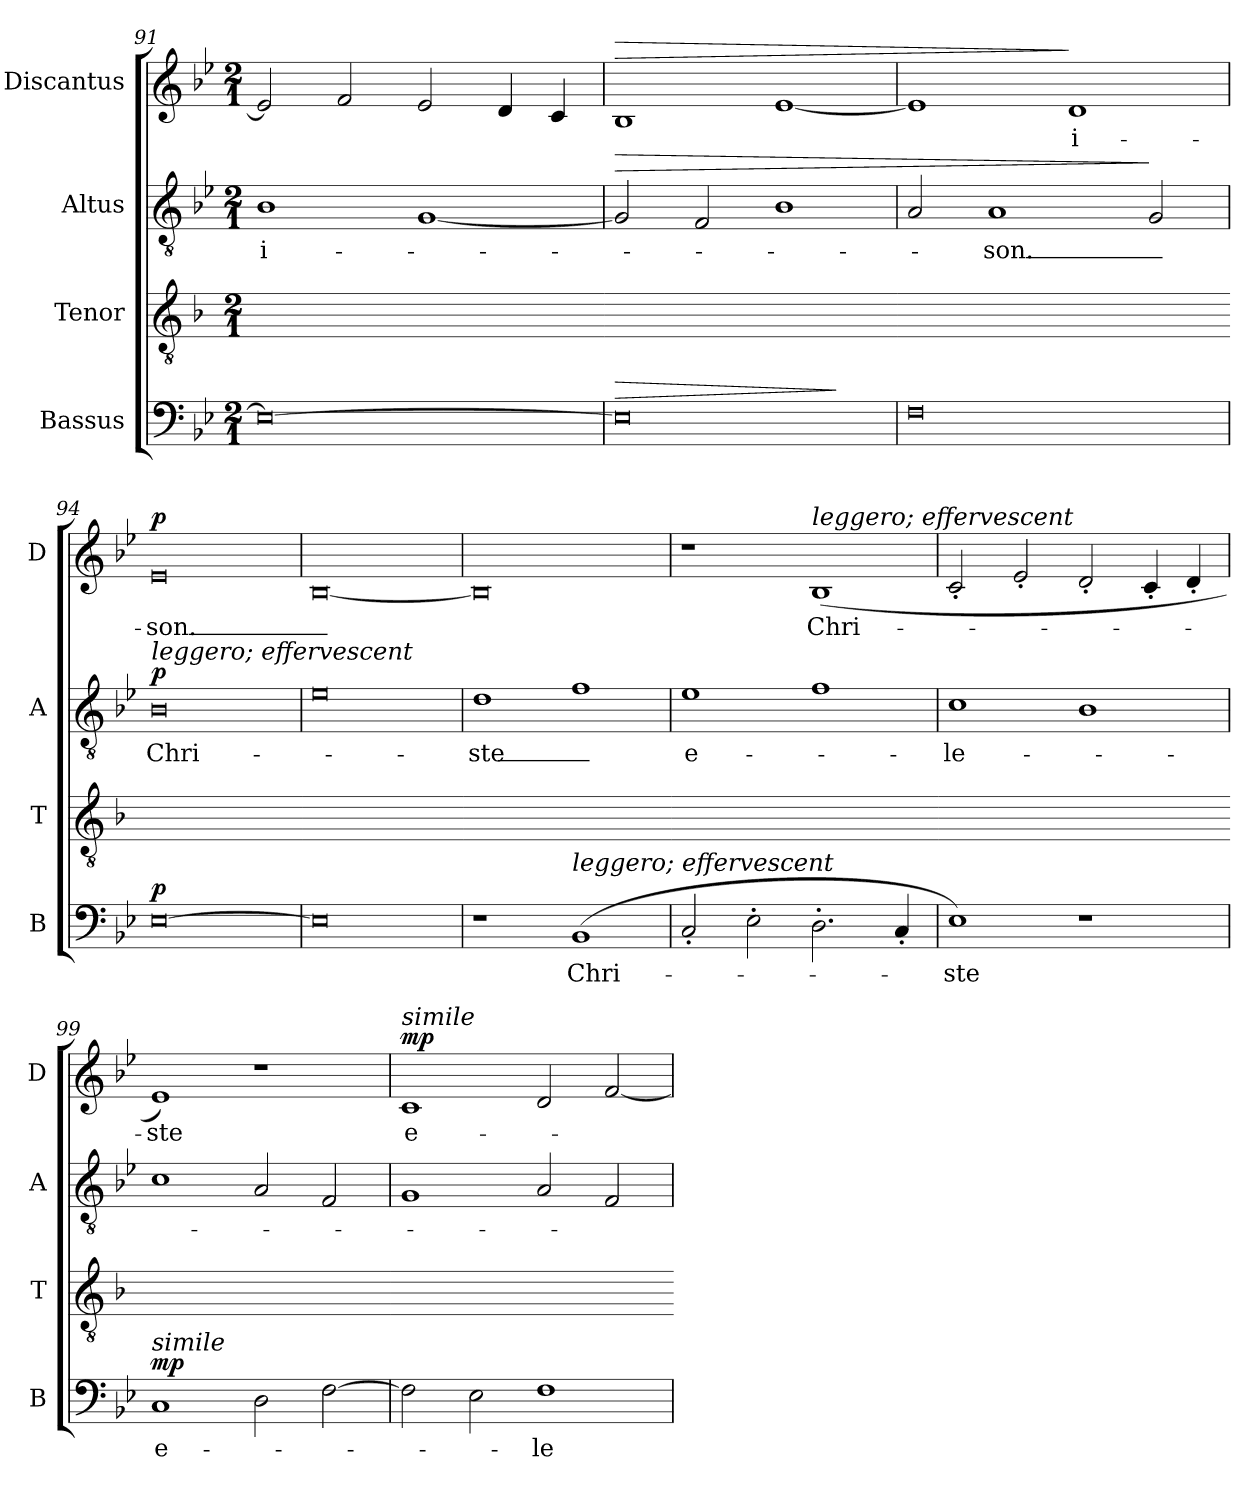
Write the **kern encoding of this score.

**kern	**text	**dynam	**kern	**kern	**text	**dynam	**kern	**text	**dynam
*part4	*part4	*part4	*part3	*part2	*part2	*part2	*part1	*part1	*part1
*staff4	*staff4	*staff4	*staff3	*staff2	*staff2	*staff2	*staff1	*staff1	*staff1
*I"Bassus	*	*	*I"Tenor	*I"Altus	*	*	*I"Discantus	*	*
*I'B	*	*	*I'T	*I'A	*	*	*I'D	*	*
*clefF4	*	*	*clefGv2	*clefGv2	*	*	*clefG2	*	*
*k[b-e-]	*	*	*k[b-]	*k[b-e-]	*	*	*k[b-e-]	*	*
*M2/1	*	*	*M2/1	*M2/1	*	*	*M2/1	*	*
=91	=91	=91	=91	=91	=91	=91	=91	=91	=91
0E-_	_	.	0ryy	1B-	-i-	.	2e-/]	.	.
.	.	.	.	.	.	.	2f/	.	.
.	.	.	.	[1G	.	.	2e-/	.	.
.	.	.	.	.	.	.	4d/	.	.
.	.	.	.	.	.	.	4c/	.	.
=92	=92	=92	=92-	=92	=92	=92	=92	=92	=92
!	!	!LO:HP:a	!	!	!	!LO:HP:a	!	!	!LO:HP:a
0E-]	_	>	0ryy	2G/]	.	>	1B-	.	>
.	.	.	.	2F/	.	.	.	.	.
.	.	.	.	1B-	.	.	[1e-	.	.
.	.	]	.	.	.	.	.	.	.
=93	=93	=93	=93-	=93	=93	=93	=93	=93	=93
0F	_	.	0ryy	2A/	.	.	1e-]	.	.
.	.	.	.	1A	-son._	.	.	.	.
.	.	.	.	.	.	.	1d	-i-	]
.	.	.	.	2G/	_	]	.	.	.
=94	=94	=94	=94-	=94	=94	=94	=94	=94	=94
!	!	!	!	!LO:TX:a:i:t=leggero; effervescent	!	!	!	!	!
!	!	!LO:DY:a	!	!	!	!LO:DY:a	!	!	!LO:DY:a
[0E-	_	p	0ryy	0B-	Chri-	p	0e-	-son._	p
=95	=95	=95	=95-	=95	=95	=95	=95	=95	=95
0E-]	_	.	0ryy	0e-	.	.	[0B-	_	.
=96	=96	=96	=96-	=96	=96	=96	=96	=96	=96
1r	.	.	0ryy	1d	-ste_	.	0B-]	_	.
!LO:TX:a:i:t=leggero; effervescent	!	!	!	!	!	!	!	!	!
(1BB-	Chri-	.	.	1f	_	.	.	.	.
=97	=97	=97	=97-	=97	=97	=97	=97	=97	=97
2C'/	.	.	0ryy	1e-	e-	.	1r	.	.
2E-'\	.	.	.	.	.	.	.	.	.
!	!	!	!	!	!	!	!LO:TX:a:i:t=leggero; effervescent	!	!
2.D'\	.	.	.	1f	.	.	(1B-	Chri-	.
4C'/	.	.	.	.	.	.	.	.	.
=98	=98	=98	=98-	=98	=98	=98	=98	=98	=98
1E-)	-ste	.	0ryy	1c	-le-	.	2c'/	.	.
.	.	.	.	.	.	.	2e-'/	.	.
1r	.	.	.	1B-	.	.	2d'/	.	.
.	.	.	.	.	.	.	4c'/	.	.
.	.	.	.	.	.	.	4d'/	.	.
=99	=99	=99	=99-	=99	=99	=99	=99	=99	=99
!LO:TX:a:i:t=simile	!	!	!	!	!	!	!	!	!
!	!	!LO:DY:a	!	!	!	!	!	!	!
1C	e-	mp	0ryy	1c	.	.	1e-)	-ste	.
2D\	.	.	.	2A/	.	.	1r	.	.
[2F\	.	.	.	2F/	.	.	.	.	.
=100	=100	=100	=100-	=100	=100	=100	=100	=100	=100
!	!	!	!	!	!	!	!LO:TX:a:i:t=simile	!	!
!	!	!	!	!	!	!	!	!	!LO:DY:a
2F\]	.	.	0ryy	1G	.	.	1c	e-	mp
2E-\	.	.	.	.	.	.	.	.	.
1F	-le-	.	.	2A/	.	.	2d/	.	.
.	.	.	.	2F/	.	.	[2f/	.	.
=	=	=	=-	=	=	=	=	=	=
*-	*-	*-	*-	*-	*-	*-	*-	*-	*-
